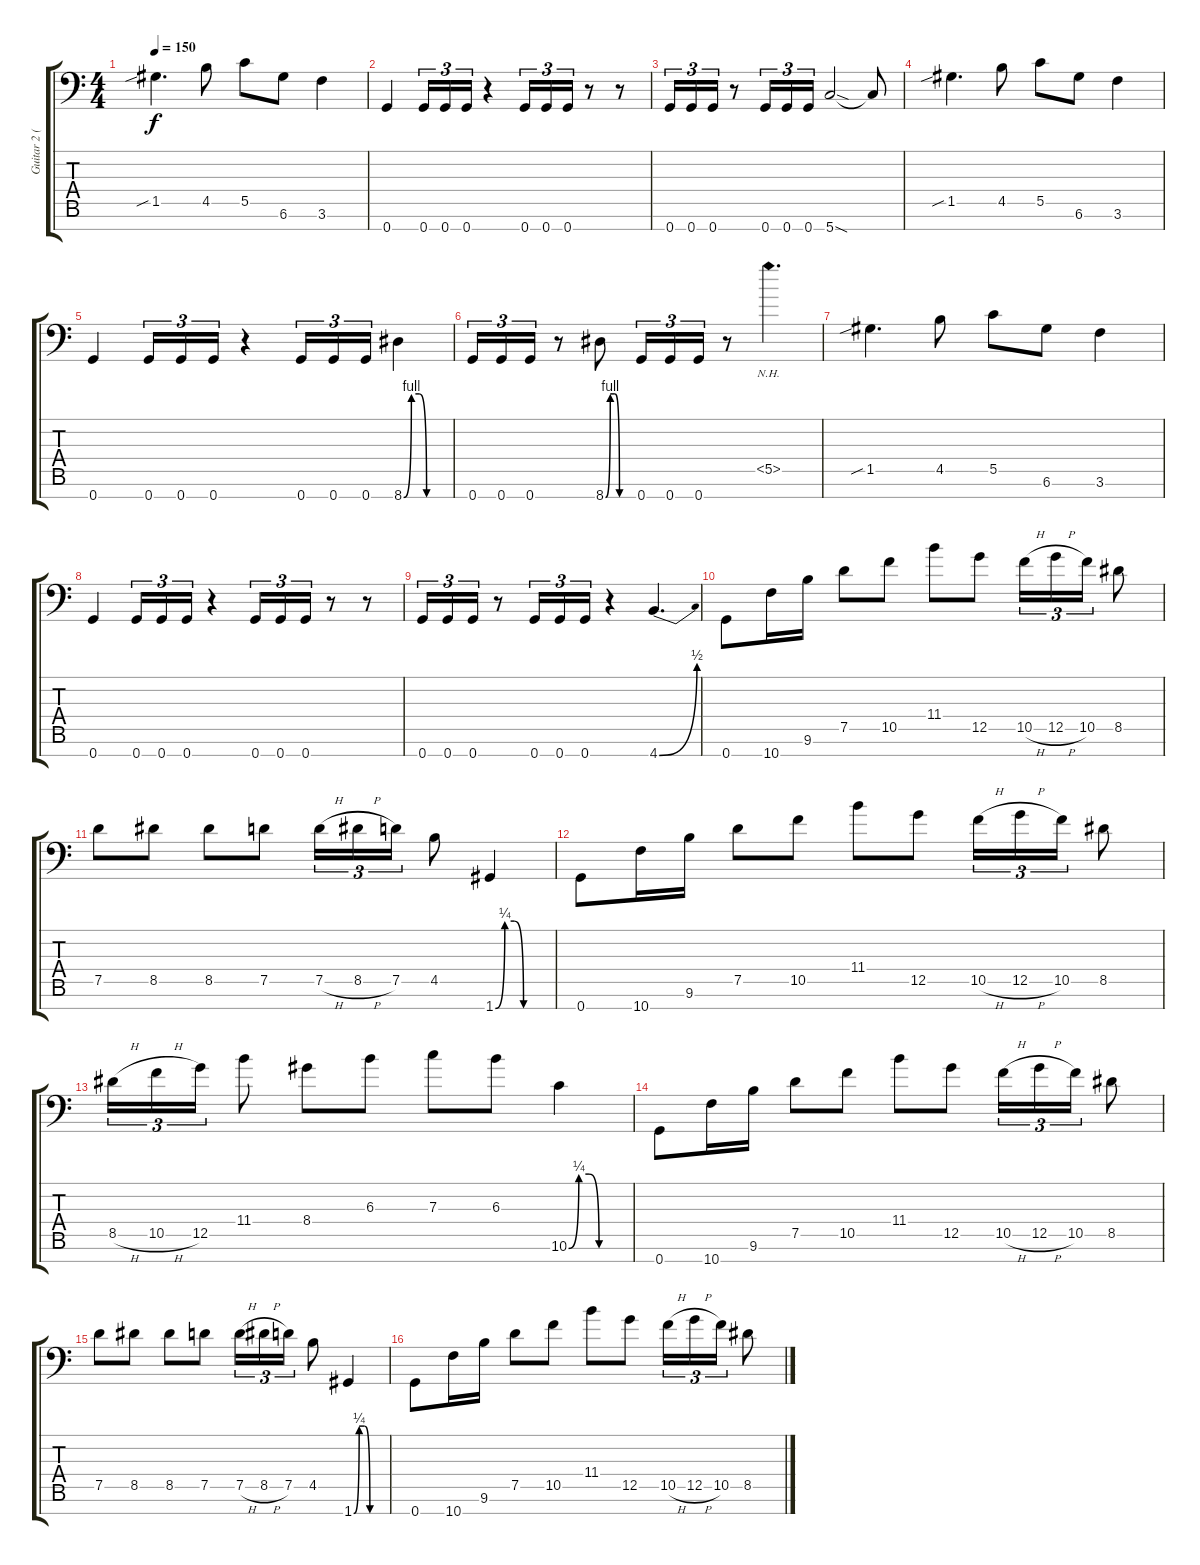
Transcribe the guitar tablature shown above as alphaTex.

\track ("Guitar 2 (Not Nessesary)" "Guitar 2 (") {instrument distortionguitar}
\staff {score tabs}
\tuning (D4 A3 F3 C3 G2 D2 G1) {hide}
\ts (4 4)
\tempo 150
\clef f4
\ks c
1.5{sib}.4{d dy f} 4.5.8 5.5.8 6.6.8 3.6.4 |
0.7.4 0.7.16{tu (3 2)} 0.7.16{tu (3 2)} 0.7.16{tu (3 2)} r.4 0.7.16{tu (3 2)} 0.7.16{tu (3 2)} 0.7.16{tu (3 2)} r.8 r.8 |
0.7.16{tu (3 2)} 0.7.16{tu (3 2)} 0.7.16{tu (3 2)} r.8 0.7.16{tu (3 2)} 0.7.16{tu (3 2)} 0.7.16{tu (3 2)} 5.7{sod}.2 5.7{t}.8 |
1.5{sib}.4{d} 4.5.8 5.5.8 6.6.8 3.6.4 |
0.7.4 0.7.16{tu (3 2)} 0.7.16{tu (3 2)} 0.7.16{tu (3 2)} r.4 0.7.16{tu (3 2)} 0.7.16{tu (3 2)} 0.7.16{tu (3 2)} 8.7{be (custom 0 0 10 4 20 4 30 0 60 0)}.4 |
0.7.16{tu (3 2)} 0.7.16{tu (3 2)} 0.7.16{tu (3 2)} r.8 8.7{be (custom 0 0 10 4 20 4 30 0 60 0)}.8 0.7.16{tu (3 2)} 0.7.16{tu (3 2)} 0.7.16{tu (3 2)} r.8 5.5{nh}.4{d} |
1.5{sib}.4{d} 4.5.8 5.5.8 6.6.8 3.6.4 |
0.7.4 0.7.16{tu (3 2)} 0.7.16{tu (3 2)} 0.7.16{tu (3 2)} r.4 0.7.16{tu (3 2)} 0.7.16{tu (3 2)} 0.7.16{tu (3 2)} r.8 r.8 |
0.7.16{tu (3 2)} 0.7.16{tu (3 2)} 0.7.16{tu (3 2)} r.8 0.7.16{tu (3 2)} 0.7.16{tu (3 2)} 0.7.16{tu (3 2)} r.4 4.7{be (bend 0 0 60 2)}.4{d} |
0.7.8 10.7.16 9.6.16 7.5.8 10.5.8 11.4.8 12.5.8 10.5{h}.16{tu (3 2)} 12.5{h}.16{tu (3 2)} 10.5.16{tu (3 2)} 8.5.8 |
7.5.8 8.5.8 8.5.8 7.5.8 7.5{h}.16{tu (3 2)} 8.5{h}.16{tu (3 2)} 7.5.16{tu (3 2)} 4.5.8 1.7{be (custom 0 0 10 1 20 1 30 0 60 0)}.4 |
0.7.8 10.7.16 9.6.16 7.5.8 10.5.8 11.4.8 12.5.8 10.5{h}.16{tu (3 2)} 12.5{h}.16{tu (3 2)} 10.5.16{tu (3 2)} 8.5.8 |
8.5{h}.16{tu (3 2)} 10.5{h}.16{tu (3 2)} 12.5.16{tu (3 2)} 11.4.8 8.4.8 6.3.8 7.3.8 6.3.8 10.6{be (custom 0 0 10 1 20 1 30 0 60 0)}.4 |
0.7.8 10.7.16 9.6.16 7.5.8 10.5.8 11.4.8 12.5.8 10.5{h}.16{tu (3 2)} 12.5{h}.16{tu (3 2)} 10.5.16{tu (3 2)} 8.5.8 |
7.5.8 8.5.8 8.5.8 7.5.8 7.5{h}.16{tu (3 2)} 8.5{h}.16{tu (3 2)} 7.5.16{tu (3 2)} 4.5.8 1.7{be (custom 0 0 10 1 20 1 30 0 60 0)}.4 |
0.7.8 10.7.16 9.6.16 7.5.8 10.5.8 11.4.8 12.5.8 10.5{h}.16{tu (3 2)} 12.5{h}.16{tu (3 2)} 10.5.16{tu (3 2)} 8.5.8
